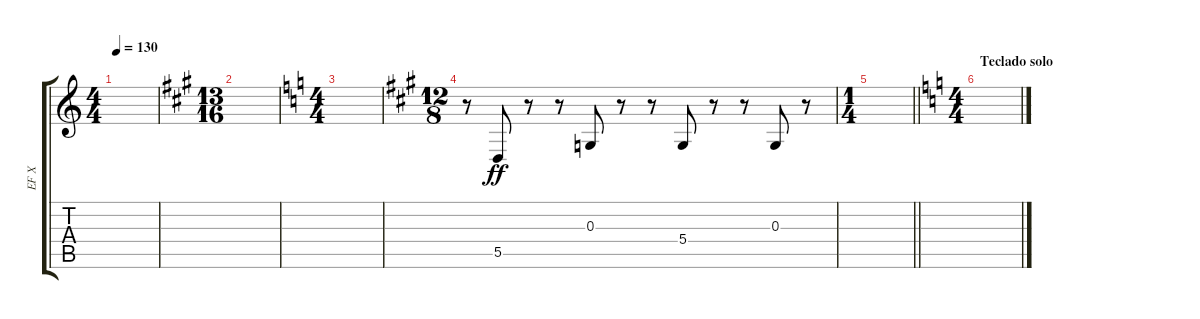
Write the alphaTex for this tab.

\track ("EF X" "EF X") {instrument fx3crystal}
\staff {score tabs}
\tuning (E4 B3 G3 D3 A2 E2) {hide}
\ts (4 4)
\tempo 130
\clef g2
\ks c
|
\ts (13 16)
\ks a
|
\ts (4 4)
\ks c
|
\ts (12 8)
\ks a
r.8 5.5.8{dy ff} r.8 r.8 0.3.8 r.8 r.8 5.4.8 r.8 r.8 0.3.8 r.8 |
\ts (1 4)
\barLineRight lightlight
|
\ts (4 4)
\section ("" "Teclado solo")
\ks c
